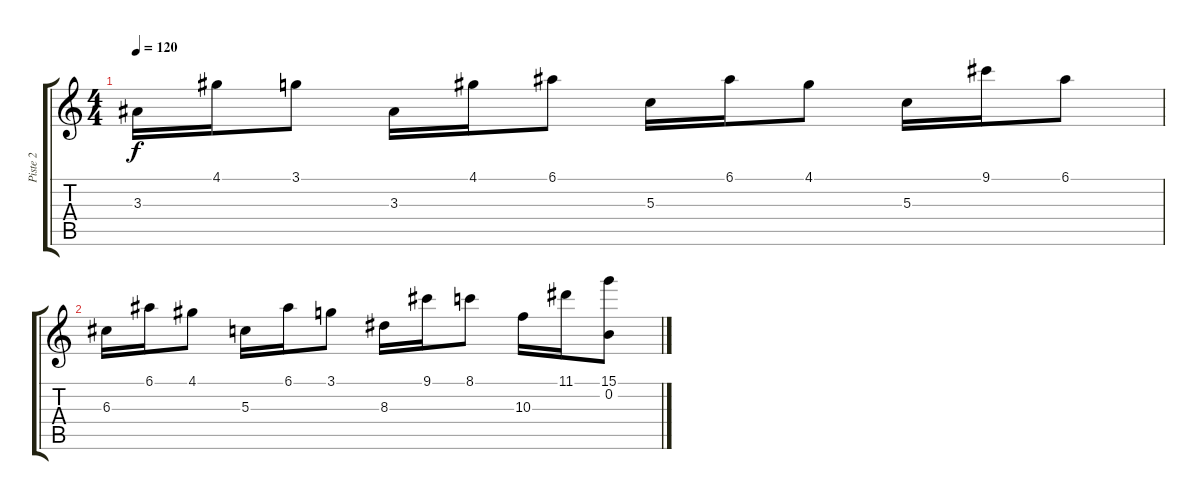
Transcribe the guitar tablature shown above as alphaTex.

\track ("Piste 2" "Piste 2") {instrument distortionguitar}
\staff {score tabs}
\tuning (E4 B3 G3 D3 A2 E2) {hide}
\ts (4 4)
\tempo 120
\clef g2
\ks c
3.3.16{dy f} 4.1.16 3.1.8 3.3.16 4.1.16 6.1.8 5.3.16 6.1.16 4.1.8 5.3.16 9.1.16 6.1.8 |
6.3.16 6.1.16 4.1.8 5.3.16 6.1.16 3.1.8 8.3.16 9.1.16 8.1.8 10.3.16 11.1.16 (15.1 0.2).8
